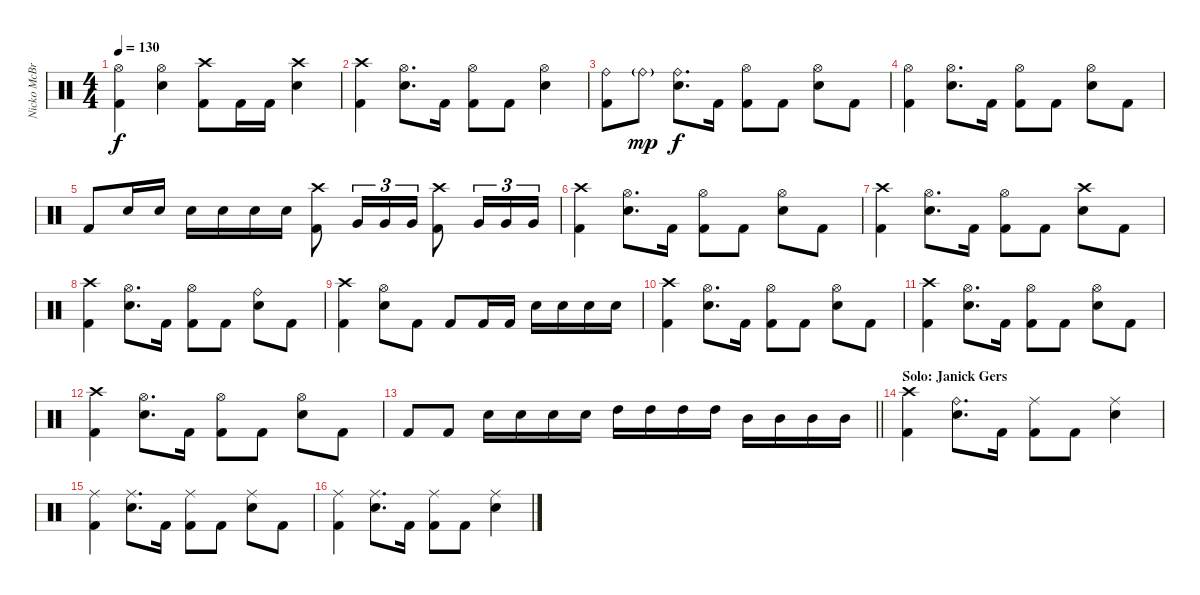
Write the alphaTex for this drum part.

\track ("Nicko McBrain" "Nicko McBr") {instrument percussion}
\staff {score}
\articulation defaults
\ts (4 4)
\tempo 130
\clef neutral
\ks c
("Hi-Hat (open)" "Kick (hit) 2").4{dy f} ("Hi-Hat (open)" "Electric Snare (hit)").4 ("Crash high (hit)" "Kick (hit) 2").8 "Kick (hit) 2".16 "Kick (hit) 2".16 ("Crash high (hit)" "Electric Snare (hit)").4 |
("Crash high (hit)" "Kick (hit) 2").4 ("Hi-Hat (open)" "Electric Snare (hit)").8{d} "Kick (hit) 2".16 ("Hi-Hat (open)" "Kick (hit) 2").8 "Kick (hit) 2".8 ("Hi-Hat (open)" "Electric Snare (hit)").4 |
("Ride (bell)" "Kick (hit) 2").8 "Ride (bell)"{g}.8{dy mp} ("Ride (bell)" "Electric Snare (hit)").8{d dy f} "Kick (hit) 2".16 ("Hi-Hat (open)" "Kick (hit) 2").8 "Kick (hit) 2".8 ("Hi-Hat (open)" "Electric Snare (hit)").8 "Kick (hit) 2".8 |
("Hi-Hat (open)" "Kick (hit) 2").4 ("Hi-Hat (open)" "Electric Snare (hit)").8{d} "Kick (hit) 2".16 ("Hi-Hat (open)" "Kick (hit) 2").8 "Kick (hit) 2".8 ("Hi-Hat (open)" "Electric Snare (hit)").8 "Kick (hit) 2".8 |
"Kick (hit) 2".8 "Electric Snare (hit)".16 "Electric Snare (hit)".16 "Electric Snare (hit)".16 "Electric Snare (hit)".16 "Electric Snare (hit)".16 "Electric Snare (hit)".16 ("Crash high (hit)" "Kick (hit) 2").8 "Very Low Tom (hit)".16{tu (3 2)} "Very Low Tom (hit)".16{tu (3 2)} "Very Low Tom (hit)".16{tu (3 2)} ("Crash high (hit)" "Kick (hit) 2").8 "Very Low Tom (hit)".16{tu (3 2)} "Very Low Tom (hit)".16{tu (3 2)} "Very Low Tom (hit)".16{tu (3 2)} |
("Crash high (hit)" "Kick (hit) 2").4 ("Hi-Hat (open)" "Electric Snare (hit)").8{d} "Kick (hit) 2".16 ("Hi-Hat (open)" "Kick (hit) 2").8 "Kick (hit) 2".8 ("Hi-Hat (open)" "Electric Snare (hit)").8 "Kick (hit) 2".8 |
("Crash high (hit)" "Kick (hit) 2").4 ("Hi-Hat (open)" "Electric Snare (hit)").8{d} "Kick (hit) 2".16 ("Hi-Hat (open)" "Kick (hit) 2").8 "Kick (hit) 2".8 ("Crash high (hit)" "Electric Snare (hit)").8 "Kick (hit) 2".8 |
("Crash high (hit)" "Kick (hit) 2").4 ("Hi-Hat (open)" "Electric Snare (hit)").8{d} "Kick (hit) 2".16 ("Hi-Hat (open)" "Kick (hit) 2").8 "Kick (hit) 2".8 ("Ride (bell)" "Electric Snare (hit)").8 "Kick (hit) 2".8 |
("Crash high (hit)" "Kick (hit) 2").4 ("Hi-Hat (open)" "Electric Snare (hit)").8 "Kick (hit) 2".8 "Kick (hit) 2".8 "Kick (hit) 2".16 "Kick (hit) 2".16 "Electric Snare (hit)".16 "Electric Snare (hit)".16 "Electric Snare (hit)".16 "Electric Snare (hit)".16 |
("Crash high (hit)" "Kick (hit) 2").4 ("Hi-Hat (open)" "Electric Snare (hit)").8{d} "Kick (hit) 2".16 ("Hi-Hat (open)" "Kick (hit) 2").8 "Kick (hit) 2".8 ("Hi-Hat (open)" "Electric Snare (hit)").8 "Kick (hit) 2".8 |
("Crash high (hit)" "Kick (hit) 2").4 ("Hi-Hat (open)" "Electric Snare (hit)").8{d} "Kick (hit) 2".16 ("Hi-Hat (open)" "Kick (hit) 2").8 "Kick (hit) 2".8 ("Hi-Hat (open)" "Electric Snare (hit)").8 "Kick (hit) 2".8 |
("Crash high (hit)" "Kick (hit) 2").4 ("Hi-Hat (open)" "Electric Snare (hit)").8{d} "Kick (hit) 2".16 ("Hi-Hat (open)" "Kick (hit) 2").8 "Kick (hit) 2".8 ("Hi-Hat (open)" "Electric Snare (hit)").8 "Kick (hit) 2".8 |
\barLineRight lightlight "Kick (hit) 2".8 "Kick (hit) 2".8 "Electric Snare (hit)".16 "Electric Snare (hit)".16 "Electric Snare (hit)".16 "Electric Snare (hit)".16 "High Tom (hit)".16 "High Tom (hit)".16 "High Tom (hit)".16 "High Tom (hit)".16 "Mid Tom (hit)".16 "Mid Tom (hit)".16 "Mid Tom (hit)".16 "Mid Tom (hit)".16
|
\section ("" "Solo: Janick Gers")
("Crash high (hit)" "Kick (hit) 2").4 ("Ride (bell)" "Electric Snare (hit)").8{d} "Kick (hit) 2".16 ("Ride (middle)" "Kick (hit) 2").8 "Kick (hit) 2".8 ("Ride (middle)" "Electric Snare (hit)").4 |
("Ride (middle)" "Kick (hit) 2").4 ("Ride (middle)" "Electric Snare (hit)").8{d} "Kick (hit) 2".16 ("Ride (middle)" "Kick (hit) 2").8 "Kick (hit) 2".8 ("Ride (middle)" "Electric Snare (hit)").8 "Kick (hit) 2".8 |
("Ride (middle)" "Kick (hit) 2").4 ("Ride (middle)" "Electric Snare (hit)").8{d} "Kick (hit) 2".16 ("Ride (middle)" "Kick (hit) 2").8 "Kick (hit) 2".8 ("Ride (middle)" "Electric Snare (hit)").4
